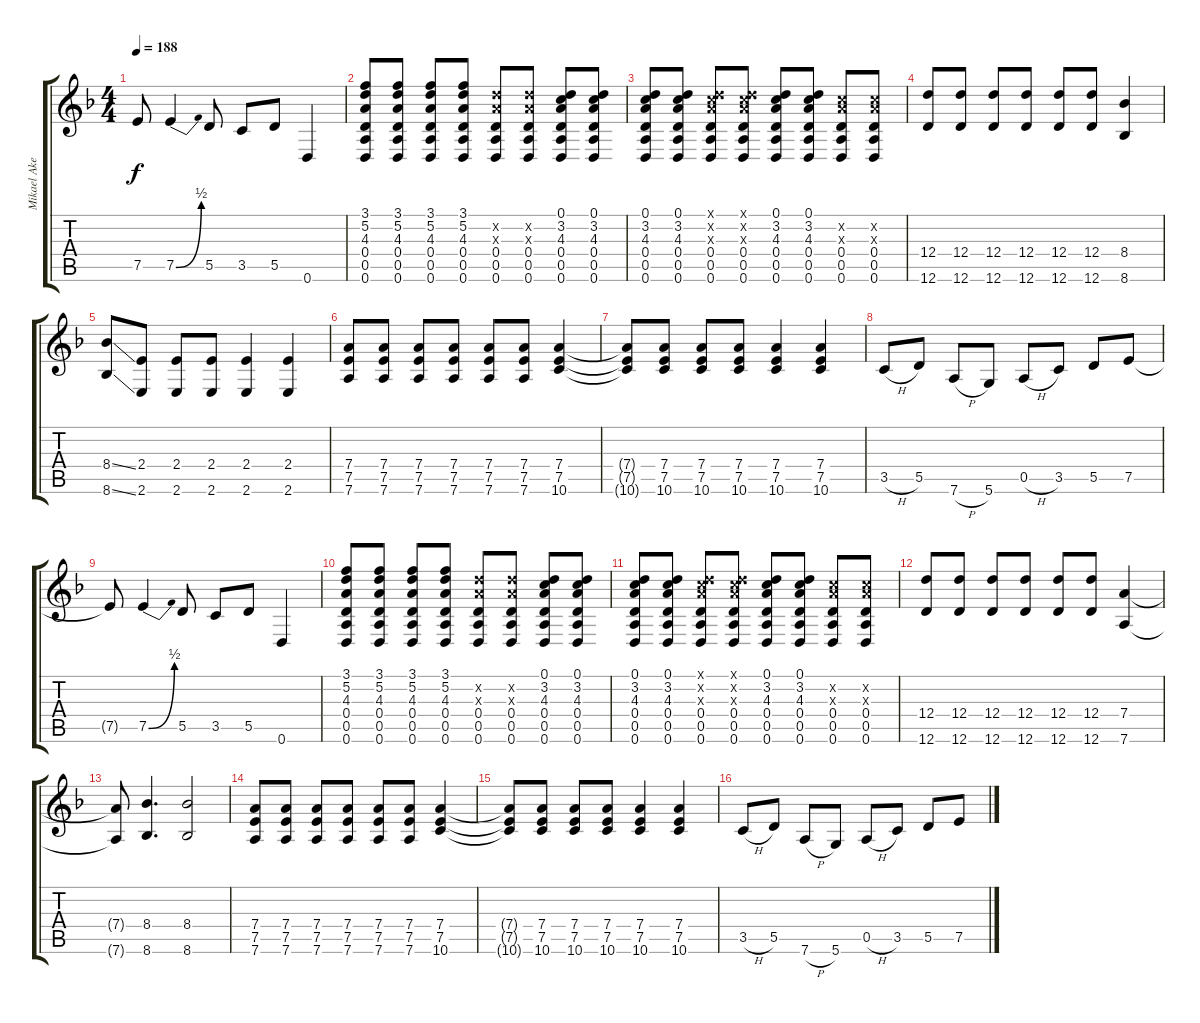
\track ("Mikael Akerfeldt" "Mikael Ake") {mute instrument distortionguitar}
\staff {score tabs}
\tuning (D4 A3 F3 D3 A2 D2) {hide}
\ts (4 4)
\tempo 188
\clef g2
\ks f
7.5{t}.8{dy f} 7.5{be (bend 0 0 60 2)}.4 5.5.8 3.5.8 5.5.8 0.6.4 |
(3.1 5.2 4.3 0.4 0.5 0.6).8 (3.1 5.2 4.3 0.4 0.5 0.6).8 (3.1 5.2 4.3 0.4 0.5 0.6).8 (3.1 5.2 4.3 0.4 0.5 0.6).8 (5.2{x} 4.3{x} 0.4 0.5 0.6).8 (5.2{x} 4.3{x} 0.4 0.5 0.6).8 (0.1 3.2 4.3 0.4 0.5 0.6).8 (0.1 3.2 4.3 0.4 0.5 0.6).8 |
(0.1 3.2 4.3 0.4 0.5 0.6).8 (0.1 3.2 4.3 0.4 0.5 0.6).8 (0.1{x} 3.2{x} 4.3{x} 0.4 0.5 0.6).8 (0.1{x} 3.2{x} 4.3{x} 0.4 0.5 0.6).8 (0.1 3.2 4.3 0.4 0.5 0.6).8 (0.1 3.2 4.3 0.4 0.5 0.6).8 (3.2{x} 4.3{x} 0.4 0.5 0.6).8 (3.2{x} 4.3{x} 0.4 0.5 0.6).8 |
(12.4 12.6).8 (12.4 12.6).8 (12.4 12.6).8 (12.4 12.6).8 (12.4 12.6).8 (12.4 12.6).8 (8.4 8.6).4 |
(8.4{ss} 8.6{ss}).8 (2.4 2.6).8 (2.4 2.6).8 (2.4 2.6).8 (2.4 2.6).4 (2.4 2.6).4 |
(7.4 7.5 7.6).8 (7.4 7.5 7.6).8 (7.4 7.5 7.6).8 (7.4 7.5 7.6).8 (7.4 7.5 7.6).8 (7.4 7.5 7.6).8 (7.4 7.5 10.6).4 |
(7.4{t} 7.5{t} 10.6{t}).8 (7.4 7.5 10.6).8 (7.4 7.5 10.6).8 (7.4 7.5 10.6).8 (7.4 7.5 10.6).4 (7.4 7.5 10.6).4 |
3.5{h}.8 5.5.8 7.6{h}.8 5.6.8 0.5{h}.8 3.5.8 5.5.8 7.5.8 |
7.5{t}.8 7.5{be (bend 0 0 60 2)}.4 5.5.8 3.5.8 5.5.8 0.6.4 |
(3.1 5.2 4.3 0.4 0.5 0.6).8 (3.1 5.2 4.3 0.4 0.5 0.6).8 (3.1 5.2 4.3 0.4 0.5 0.6).8 (3.1 5.2 4.3 0.4 0.5 0.6).8 (5.2{x} 4.3{x} 0.4 0.5 0.6).8 (5.2{x} 4.3{x} 0.4 0.5 0.6).8 (0.1 3.2 4.3 0.4 0.5 0.6).8 (0.1 3.2 4.3 0.4 0.5 0.6).8 |
(0.1 3.2 4.3 0.4 0.5 0.6).8 (0.1 3.2 4.3 0.4 0.5 0.6).8 (0.1{x} 3.2{x} 4.3{x} 0.4 0.5 0.6).8 (0.1{x} 3.2{x} 4.3{x} 0.4 0.5 0.6).8 (0.1 3.2 4.3 0.4 0.5 0.6).8 (0.1 3.2 4.3 0.4 0.5 0.6).8 (3.2{x} 4.3{x} 0.4 0.5 0.6).8 (3.2{x} 4.3{x} 0.4 0.5 0.6).8 |
(12.4 12.6).8 (12.4 12.6).8 (12.4 12.6).8 (12.4 12.6).8 (12.4 12.6).8 (12.4 12.6).8 (7.4 7.6).4 |
(7.4{t} 7.6{t}).8 (8.4 8.6).4{d} (8.4 8.6).2 |
(7.4 7.5 7.6).8 (7.4 7.5 7.6).8 (7.4 7.5 7.6).8 (7.4 7.5 7.6).8 (7.4 7.5 7.6).8 (7.4 7.5 7.6).8 (7.4 7.5 10.6).4 |
(7.4{t} 7.5{t} 10.6{t}).8 (7.4 7.5 10.6).8 (7.4 7.5 10.6).8 (7.4 7.5 10.6).8 (7.4 7.5 10.6).4 (7.4 7.5 10.6).4 |
3.5{h}.8 5.5.8 7.6{h}.8 5.6.8 0.5{h}.8 3.5.8 5.5.8 7.5.8
